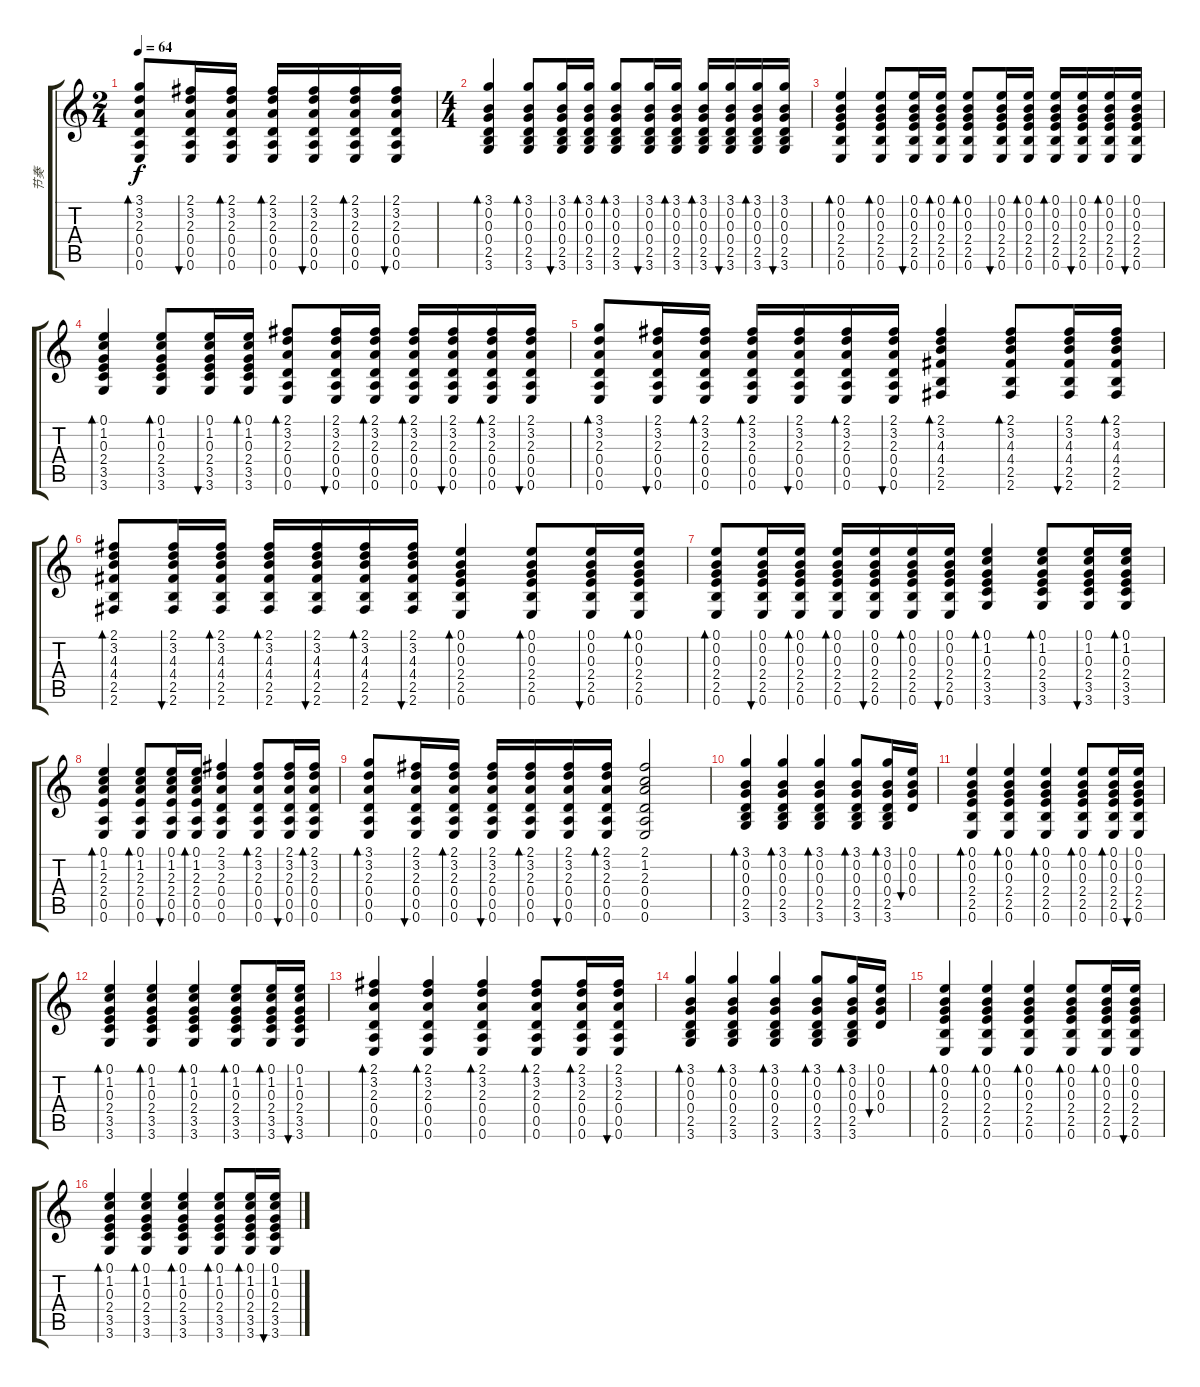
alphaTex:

\track ("节奏" "节奏") {instrument acousticguitarnylon}
\staff {score tabs}
\tuning (E4 B3 G3 D3 A2 E2) {hide}
\ts (2 4)
\tempo 64
\clef g2
\ks c
(3.1 3.2 2.3 0.4 0.5 0.6).8{bd 60 dy f} (2.1 3.2 2.3 0.4 0.5 0.6).16{bu 60} (2.1 3.2 2.3 0.4 0.5 0.6).16{bd 60} (2.1 3.2 2.3 0.4 0.5 0.6).16{bd 60} (2.1 3.2 2.3 0.4 0.5 0.6).16{bu 60} (2.1 3.2 2.3 0.4 0.5 0.6).16{bd 60} (2.1 3.2 2.3 0.4 0.5 0.6).16{bu 60} |
\ts (4 4)
(3.1 0.2 0.3 0.4 2.5 3.6).4{bd 60} (3.1 0.2 0.3 0.4 2.5 3.6).8{bd 60} (3.1 0.2 0.3 0.4 2.5 3.6).16{bu 60} (3.1 0.2 0.3 0.4 2.5 3.6).16{bd 60} (3.1 0.2 0.3 0.4 2.5 3.6).8{bd 60} (3.1 0.2 0.3 0.4 2.5 3.6).16{bu 60} (3.1 0.2 0.3 0.4 2.5 3.6).16{bd 60} (3.1 0.2 0.3 0.4 2.5 3.6).16{bd 60} (3.1 0.2 0.3 0.4 2.5 3.6).16{bu 60} (3.1 0.2 0.3 0.4 2.5 3.6).16{bd 60} (3.1 0.2 0.3 0.4 2.5 3.6).16{bu 60} |
(0.1 0.2 0.3 2.4 2.5 0.6).4{bd 60} (0.1 0.2 0.3 2.4 2.5 0.6).8{bd 60} (0.1 0.2 0.3 2.4 2.5 0.6).16{bu 60} (0.1 0.2 0.3 2.4 2.5 0.6).16{bd 60} (0.1 0.2 0.3 2.4 2.5 0.6).8{bd 60} (0.1 0.2 0.3 2.4 2.5 0.6).16{bu 60} (0.1 0.2 0.3 2.4 2.5 0.6).16{bd 60} (0.1 0.2 0.3 2.4 2.5 0.6).16{bd 60} (0.1 0.2 0.3 2.4 2.5 0.6).16{bu 60} (0.1 0.2 0.3 2.4 2.5 0.6).16{bd 60} (0.1 0.2 0.3 2.4 2.5 0.6).16{bu 60} |
(0.1 1.2 0.3 2.4 3.5 3.6).4{bd 60} (0.1 1.2 0.3 2.4 3.5 3.6).8{bd 60} (0.1 1.2 0.3 2.4 3.5 3.6).16{bu 60} (0.1 1.2 0.3 2.4 3.5 3.6).16{bd 60} (2.1 3.2 2.3 0.4 0.5 0.6).8{bd 60} (2.1 3.2 2.3 0.4 0.5 0.6).16{bu 60} (2.1 3.2 2.3 0.4 0.5 0.6).16{bd 60} (2.1 3.2 2.3 0.4 0.5 0.6).16{bd 60} (2.1 3.2 2.3 0.4 0.5 0.6).16{bu 60} (2.1 3.2 2.3 0.4 0.5 0.6).16{bd 60} (2.1 3.2 2.3 0.4 0.5 0.6).16{bu 60} |
(3.1 3.2 2.3 0.4 0.5 0.6).8{bd 60} (2.1 3.2 2.3 0.4 0.5 0.6).16{bu 60} (2.1 3.2 2.3 0.4 0.5 0.6).16{bd 60} (2.1 3.2 2.3 0.4 0.5 0.6).16{bd 60} (2.1 3.2 2.3 0.4 0.5 0.6).16{bu 60} (2.1 3.2 2.3 0.4 0.5 0.6).16{bd 60} (2.1 3.2 2.3 0.4 0.5 0.6).16{bu 60} (2.1 3.2 4.3 4.4 2.5 2.6).4{bd 60} (2.1 3.2 4.3 4.4 2.5 2.6).8{bd 60} (2.1 3.2 4.3 4.4 2.5 2.6).16{bu 60} (2.1 3.2 4.3 4.4 2.5 2.6).16{bd 60} |
(2.1 3.2 4.3 4.4 2.5 2.6).8{bd 60} (2.1 3.2 4.3 4.4 2.5 2.6).16{bu 60} (2.1 3.2 4.3 4.4 2.5 2.6).16{bd 60} (2.1 3.2 4.3 4.4 2.5 2.6).16{bd 60} (2.1 3.2 4.3 4.4 2.5 2.6).16{bu 60} (2.1 3.2 4.3 4.4 2.5 2.6).16{bd 60} (2.1 3.2 4.3 4.4 2.5 2.6).16{bu 60} (0.1 0.2 0.3 2.4 2.5 0.6).4{bd 60} (0.1 0.2 0.3 2.4 2.5 0.6).8{bd 60} (0.1 0.2 0.3 2.4 2.5 0.6).16{bu 60} (0.1 0.2 0.3 2.4 2.5 0.6).16{bd 60} |
(0.1 0.2 0.3 2.4 2.5 0.6).8{bd 60} (0.1 0.2 0.3 2.4 2.5 0.6).16{bu 60} (0.1 0.2 0.3 2.4 2.5 0.6).16{bd 60} (0.1 0.2 0.3 2.4 2.5 0.6).16{bd 60} (0.1 0.2 0.3 2.4 2.5 0.6).16{bu 60} (0.1 0.2 0.3 2.4 2.5 0.6).16{bd 60} (0.1 0.2 0.3 2.4 2.5 0.6).16{bu 60} (0.1 1.2 0.3 2.4 3.5 3.6).4{bd 60} (0.1 1.2 0.3 2.4 3.5 3.6).8{bd 60} (0.1 1.2 0.3 2.4 3.5 3.6).16{bu 60} (0.1 1.2 0.3 2.4 3.5 3.6).16{bd 60} |
(0.1 1.2 2.3 2.4 0.5 0.6).4{bd 60} (0.1 1.2 2.3 2.4 0.5 0.6).8{bd 60} (0.1 1.2 2.3 2.4 0.5 0.6).16{bu 60} (0.1 1.2 2.3 2.4 0.5 0.6).16{bd 60} (2.1 3.2 2.3 0.4 0.5 0.6).4 (2.1 3.2 2.3 0.4 0.5 0.6).8{bd 60} (2.1 3.2 2.3 0.4 0.5 0.6).16{bu 60} (2.1 3.2 2.3 0.4 0.5 0.6).16{bd 60} |
(3.1 3.2 2.3 0.4 0.5 0.6).8{bd 60} (2.1 3.2 2.3 0.4 0.5 0.6).16{bu 60} (2.1 3.2 2.3 0.4 0.5 0.6).16{bd 60} (2.1 3.2 2.3 0.4 0.5 0.6).16{bu 60} (2.1 3.2 2.3 0.4 0.5 0.6).16{bd 60} (2.1 3.2 2.3 0.4 0.5 0.6).16{bu 60} (2.1 3.2 2.3 0.4 0.5 0.6).16{bd 60} (2.1 1.2 2.3 0.4 0.5 0.6).2 |
(3.1 0.2 0.3 0.4 2.5 3.6).4{bd 60} (3.1 0.2 0.3 0.4 2.5 3.6).4{bd 60} (3.1 0.2 0.3 0.4 2.5 3.6).4{bd 60} (3.1 0.2 0.3 0.4 2.5 3.6).8{bd 60} (3.1 0.2 0.3 0.4 2.5 3.6).16{bd 60} (0.1 0.2 0.3 0.4).16{bu 60} |
(0.1 0.2 0.3 2.4 2.5 0.6).4{bd 60} (0.1 0.2 0.3 2.4 2.5 0.6).4{bd 60} (0.1 0.2 0.3 2.4 2.5 0.6).4{bd 60} (0.1 0.2 0.3 2.4 2.5 0.6).8{bd 60} (0.1 0.2 0.3 2.4 2.5 0.6).16{bd 60} (0.1 0.2 0.3 2.4 2.5 0.6).16{bu 60} |
(0.1 1.2 0.3 2.4 3.5 3.6).4{bd 60} (0.1 1.2 0.3 2.4 3.5 3.6).4{bd 60} (0.1 1.2 0.3 2.4 3.5 3.6).4{bd 60} (0.1 1.2 0.3 2.4 3.5 3.6).8{bd 60} (0.1 1.2 0.3 2.4 3.5 3.6).16{bd 60} (0.1 1.2 0.3 2.4 3.5 3.6).16{bu 60} |
(2.1 3.2 2.3 0.4 0.5 0.6).4{bd 60} (2.1 3.2 2.3 0.4 0.5 0.6).4{bd 60} (2.1 3.2 2.3 0.4 0.5 0.6).4{bd 60} (2.1 3.2 2.3 0.4 0.5 0.6).8{bd 60} (2.1 3.2 2.3 0.4 0.5 0.6).16{bd 60} (2.1 3.2 2.3 0.4 0.5 0.6).16{bu 60} |
(3.1 0.2 0.3 0.4 2.5 3.6).4{bd 60} (3.1 0.2 0.3 0.4 2.5 3.6).4{bd 60} (3.1 0.2 0.3 0.4 2.5 3.6).4{bd 60} (3.1 0.2 0.3 0.4 2.5 3.6).8{bd 60} (3.1 0.2 0.3 0.4 2.5 3.6).16{bd 60} (0.1 0.2 0.3 0.4).16{bu 60} |
(0.1 0.2 0.3 2.4 2.5 0.6).4{bd 60} (0.1 0.2 0.3 2.4 2.5 0.6).4{bd 60} (0.1 0.2 0.3 2.4 2.5 0.6).4{bd 60} (0.1 0.2 0.3 2.4 2.5 0.6).8{bd 60} (0.1 0.2 0.3 2.4 2.5 0.6).16{bd 60} (0.1 0.2 0.3 2.4 2.5 0.6).16{bu 60} |
(0.1 1.2 0.3 2.4 3.5 3.6).4{bd 60} (0.1 1.2 0.3 2.4 3.5 3.6).4{bd 60} (0.1 1.2 0.3 2.4 3.5 3.6).4{bd 60} (0.1 1.2 0.3 2.4 3.5 3.6).8{bd 60} (0.1 1.2 0.3 2.4 3.5 3.6).16{bd 60} (0.1 1.2 0.3 2.4 3.5 3.6).16{bu 60}
